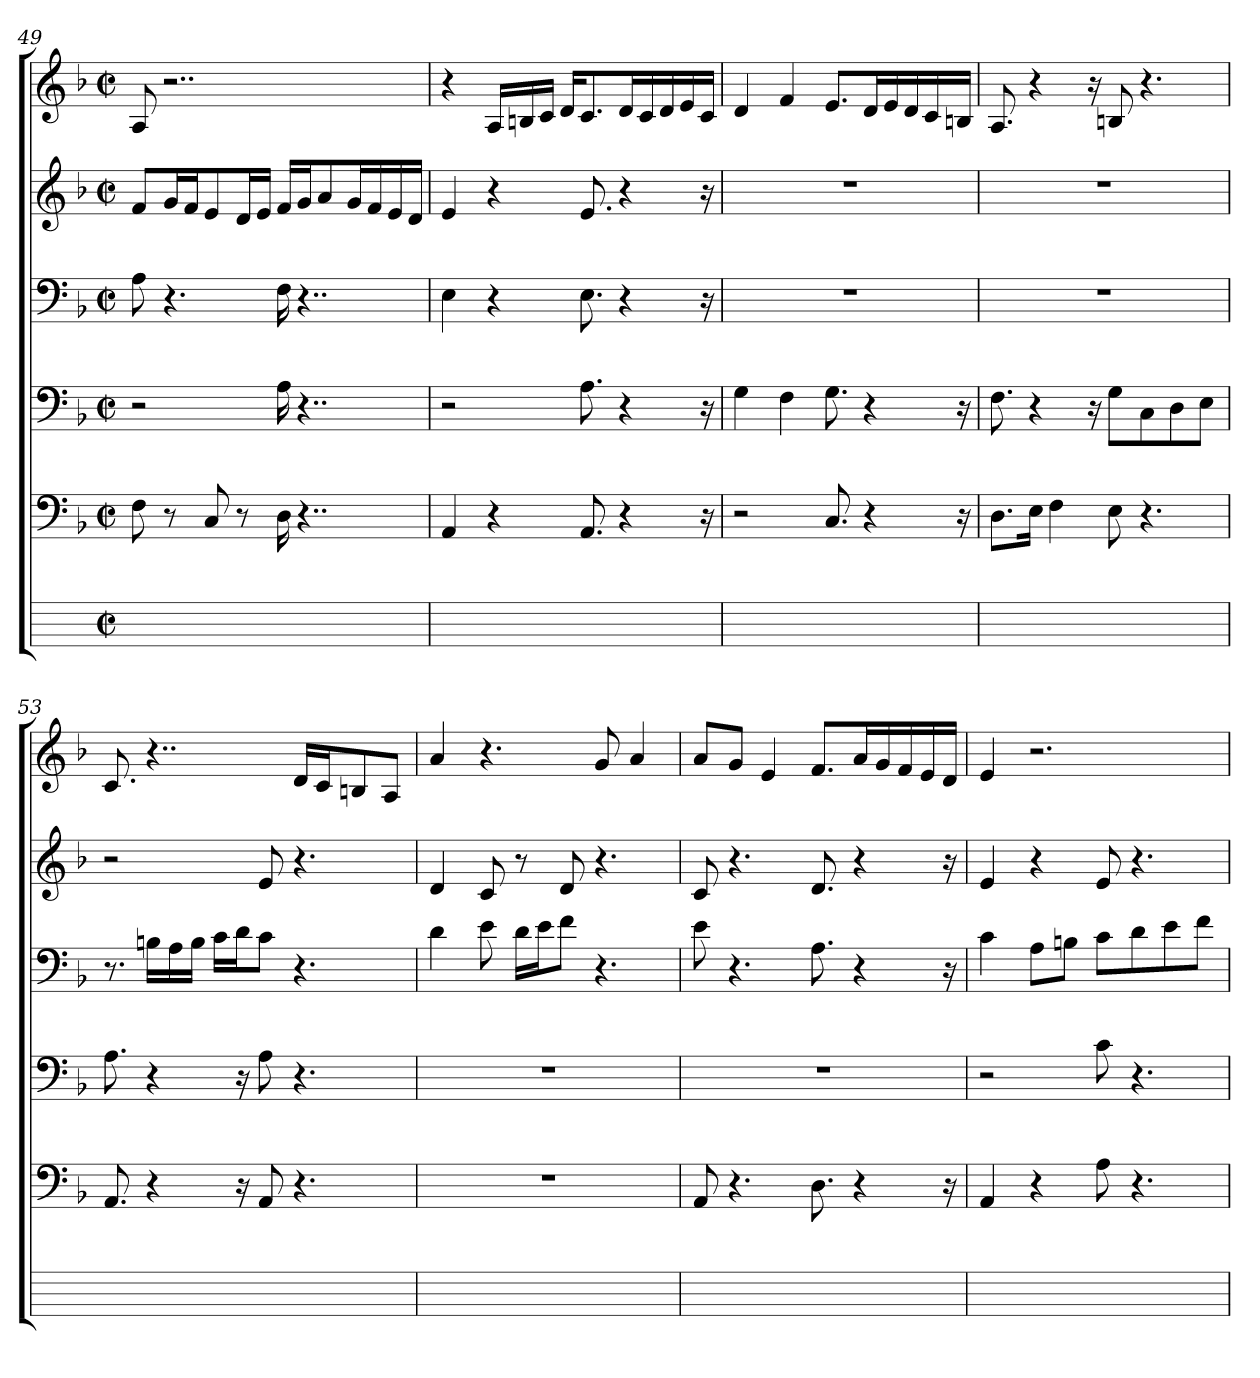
**kern	**kern	**kern	**kern	**kern	**kern
*part6	*part5	*part4	*part3	*part2	*part1
*staff6	*staff5	*staff4	*staff3	*staff2	*staff1
*	*clefF4	*clefF4	*clefF4	*clefG2	*clefG2
*	*k[b-]	*k[b-]	*k[b-]	*k[b-]	*k[b-]
*	*F:	*F:	*F:	*F:	*F:
*M2/2	*M2/2	*M2/2	*M2/2	*M2/2	*M2/2
*met(c|)	*met(c|)	*met(c|)	*met(c|)	*met(c|)	*met(c|)
=49	=49	=49	=49	=49	=49
1ryy	8F	2r	8A	8fL	8A
.	8r	.	4.r	16giL	2..r
.	.	.	.	16fiJ	.
.	8C	.	.	8e	.
.	8r	.	.	16diL	.
.	.	.	.	16eiJJ	.
.	16D	16Aj	16F	16fZLL	.
.	4..r	4..r	4..r	16giJ	.
.	.	.	.	8ai	.
.	.	.	.	16giL	.
.	.	.	.	16fi	.
.	.	.	.	16ei	.
.	.	.	.	16diJJ	.
=50	=50	=50	=50	=50	=50
1ryy	4AA	2r	4E	4e	4r
.	4r	.	4r	4r	16AiLL
.	.	.	.	.	16Bni
.	.	.	.	.	16ciJJ
.	.	.	.	.	16diKL
.	8.AAj	8.A	8.Ej	8.ej	8.c
.	4r	4r	4r	4r	16diL
.	.	.	.	.	16ci
.	.	.	.	.	16di
.	.	.	.	.	16ei
.	16r	16r	16r	16r	16ciJJ
=51	=51	=51	=51	=51	=51
1ryy	2r	4G	1r	1r	4d
.	.	4F	.	.	4f
.	8.C	8.G	.	.	8.eL
.	4r	4r	.	.	16diL
.	.	.	.	.	16ei
.	.	.	.	.	16di
.	.	.	.	.	16ci
.	16r	16r	.	.	16BniJJ
=52	=52	=52	=52	=52	=52
1ryy	8.DL	8.F	1r	1r	8.A
.	16EiJk	4r	.	.	4r
.	4F	.	.	.	.
.	.	16r	.	.	16r
.	8E	8GL	.	.	8Bn
.	4.r	8Ci	.	.	4.r
.	.	8Di	.	.	.
.	.	8EiJ	.	.	.
=53	=53	=53	=53	=53	=53
1ryy	8.AA	8.A	8.r	2r	8.c
.	4r	4r	16BniLL	.	4..r
.	.	.	16Ai	.	.
.	.	.	16BiJJ	.	.
.	.	.	16ciLL	.	.
.	16r	16r	16diJ	.	.
.	8AAj	8Aj	8cJ	8e	.
.	4.r	4.r	4.r	4.r	16diLL
.	.	.	.	.	16ciJ
.	.	.	.	.	8B
.	.	.	.	.	8AJ
=54	=54	=54	=54	=54	=54
1ryy	1r	1r	4d	4d	4a
.	.	.	8e	8c	4.r
.	.	.	16diLL	8r	.
.	.	.	16eiJ	.	.
.	.	.	8fJ	8d	.
.	.	.	4.r	4.r	8gi
.	.	.	.	.	4a
=55	=55	=55	=55	=55	=55
1ryy	8AA	1r	8e	8c	8ajL
.	4.r	.	4.r	4.r	8gJ
.	.	.	.	.	4e
.	8.D	.	8.A	8.d	8.fL
.	4r	.	4r	4r	16aiL
.	.	.	.	.	16gi
.	.	.	.	.	16fi
.	.	.	.	.	16eZ
.	16r	.	16r	16r	16diJJ
=56	=56	=56	=56	=56	=56
1ryy	4AA	2r	4c	4e	4e
.	4r	.	8AL	4r	2.r
.	.	.	8BnJ	.	.
.	8A	8c	8cL	8ej	.
.	4.r	4.r	8d	4.r	.
.	.	.	8e	.	.
.	.	.	8fiJ	.	.
=	=	=	=	=	=
*-	*-	*-	*-	*-	*-
